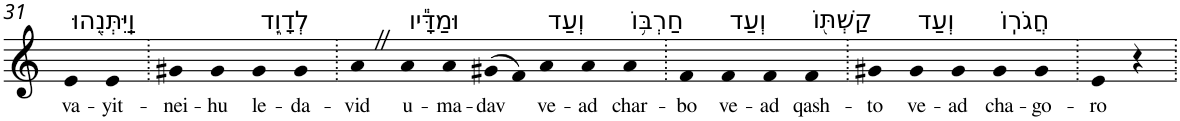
**kern	**text
*part1	*part1
*staff1	*staff1
*I"Piano	*
*I'Pno	*
!!LO:PB:g=z
*clefG2	*
*k[]	*
=31	=31
!LO:TX:a:t=וַֽיִּתְּנֵ֖הוּ	!
!	!LO:LY:b
4e	va-
!	!LO:LY:b
4e	-yit-
=32.	=32.
!	!LO:LY:b
4g#X	-nei-
!	!LO:LY:b
4g#	-hu
!LO:TX:a:t=לְדָוִ֑ד	!
!	!LO:LY:b
4g#	le-
!	!LO:LY:b
4g#	-da-
=33.	=33.
!	!LO:LY:b
4aZ	-vid
!LO:TX:a:t=וּמַדָּ֕יו	!
!	!LO:LY:b
4a	u-
!	!LO:LY:b
4a	-ma-
!	!LO:LY:b
(>8g#X	-dav
8f)	.
!LO:TX:a:t=וְעַד	!
!	!LO:LY:b
4a	ve-
!	!LO:LY:b
4a	-ad
!LO:TX:a:t=חַרְבּ֥וֹ	!
!	!LO:LY:b
4a	char-
=34.	=34.
!	!LO:LY:b
4f	-bo
!LO:TX:a:t=וְעַד	!
!	!LO:LY:b
4f	ve-
!	!LO:LY:b
4f	-ad
!LO:TX:a:t=קַשְׁתּ֖וֹ	!
!	!LO:LY:b
4f	qash-
=35.	=35.
!	!LO:LY:b
4g#X	-to
!LO:TX:a:t=וְעַד	!
!	!LO:LY:b
4g#	ve-
!	!LO:LY:b
4g#	-ad
!LO:TX:a:t=חֲגֹרֽוֹ	!
!	!LO:LY:b
4g#	cha-
!	!LO:LY:b
4g#	-go-
=36.	=36.
!	!LO:LY:b
4e	-ro
4r	.
=.	=.
*-	*-
